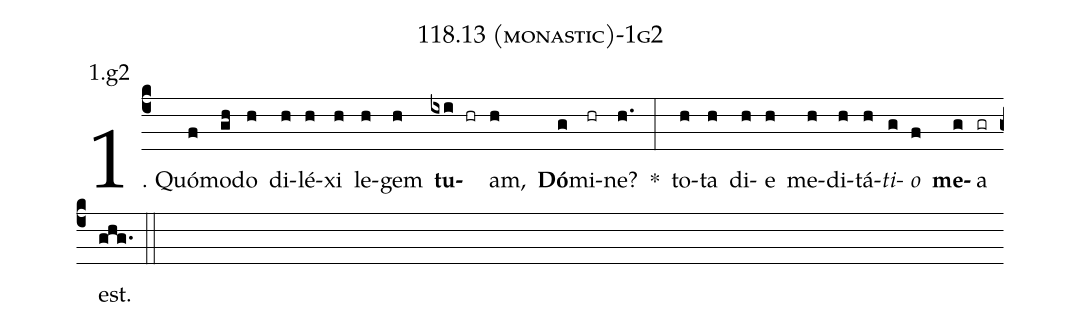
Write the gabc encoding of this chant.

name: 118.13 (monastic)-1g2;
annotation: 1.g2;
%%
(c4)1. Quó(f)mo(gh)do(h) di(h)lé(h)xi(h) le(h)gem(h) <b>tu</b>(ixi hr)am,(h) <b>Dó</b>(g)mi(hr)ne?(h.) *(:) to(h)ta(h) di(h)e(h) me(h)di(h)tá(h)<i>ti</i>(g)<i>o</i>(f) <b>me</b>(g)a(gr) est.(ghg.) (::)
